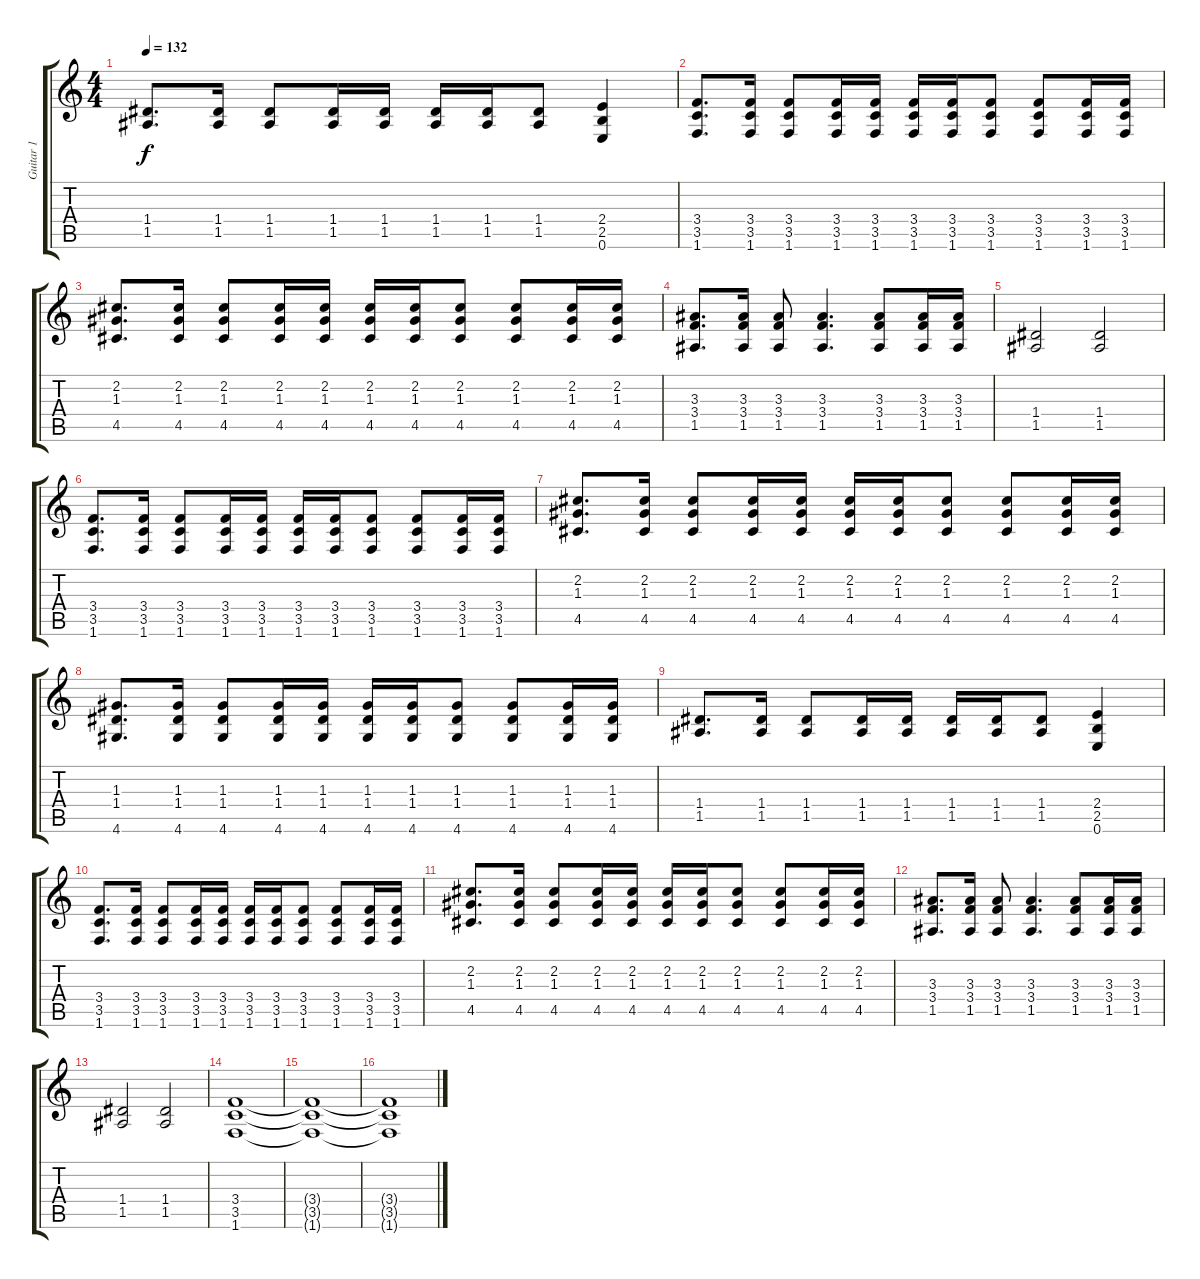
\track ("Guitar 1" "Guitar 1") {instrument distortionguitar}
\staff {score tabs}
\tuning (E4 B3 G3 D3 A2 E2) {hide}
\ts (4 4)
\tempo 132
\clef g2
\ks c
(1.4 1.5).8{d dy f} (1.4 1.5).16 (1.4 1.5).8 (1.4 1.5).16 (1.4 1.5).16 (1.4 1.5).16 (1.4 1.5).16 (1.4 1.5).8 (2.4 2.5 0.6).4 |
(3.4 3.5 1.6).8{d} (3.4 3.5 1.6).16 (3.4 3.5 1.6).8 (3.4 3.5 1.6).16 (3.4 3.5 1.6).16 (3.4 3.5 1.6).16 (3.4 3.5 1.6).16 (3.4 3.5 1.6).8 (3.4 3.5 1.6).8 (3.4 3.5 1.6).16 (3.4 3.5 1.6).16 |
(2.2 1.3 4.5).8{d} (2.2 1.3 4.5).16 (2.2 1.3 4.5).8 (2.2 1.3 4.5).16 (2.2 1.3 4.5).16 (2.2 1.3 4.5).16 (2.2 1.3 4.5).16 (2.2 1.3 4.5).8 (2.2 1.3 4.5).8 (2.2 1.3 4.5).16 (2.2 1.3 4.5).16 |
(3.3 3.4 1.5).8{d} (3.3 3.4 1.5).16 (3.3 3.4 1.5).8 (3.3 3.4 1.5).4{d} (3.3 3.4 1.5).8 (3.3 3.4 1.5).16 (3.3 3.4 1.5).16 |
(1.4 1.5).2 (1.4 1.5).2 |
(3.4 3.5 1.6).8{d} (3.4 3.5 1.6).16 (3.4 3.5 1.6).8 (3.4 3.5 1.6).16 (3.4 3.5 1.6).16 (3.4 3.5 1.6).16 (3.4 3.5 1.6).16 (3.4 3.5 1.6).8 (3.4 3.5 1.6).8 (3.4 3.5 1.6).16 (3.4 3.5 1.6).16 |
(2.2 1.3 4.5).8{d} (2.2 1.3 4.5).16 (2.2 1.3 4.5).8 (2.2 1.3 4.5).16 (2.2 1.3 4.5).16 (2.2 1.3 4.5).16 (2.2 1.3 4.5).16 (2.2 1.3 4.5).8 (2.2 1.3 4.5).8 (2.2 1.3 4.5).16 (2.2 1.3 4.5).16 |
(1.3 1.4 4.6).8{d} (1.3 1.4 4.6).16 (1.3 1.4 4.6).8 (1.3 1.4 4.6).16 (1.3 1.4 4.6).16 (1.3 1.4 4.6).16 (1.3 1.4 4.6).16 (1.3 1.4 4.6).8 (1.3 1.4 4.6).8 (1.3 1.4 4.6).16 (1.3 1.4 4.6).16 |
(1.4 1.5).8{d} (1.4 1.5).16 (1.4 1.5).8 (1.4 1.5).16 (1.4 1.5).16 (1.4 1.5).16 (1.4 1.5).16 (1.4 1.5).8 (2.4 2.5 0.6).4 |
(3.4 3.5 1.6).8{d} (3.4 3.5 1.6).16 (3.4 3.5 1.6).8 (3.4 3.5 1.6).16 (3.4 3.5 1.6).16 (3.4 3.5 1.6).16 (3.4 3.5 1.6).16 (3.4 3.5 1.6).8 (3.4 3.5 1.6).8 (3.4 3.5 1.6).16 (3.4 3.5 1.6).16 |
(2.2 1.3 4.5).8{d} (2.2 1.3 4.5).16 (2.2 1.3 4.5).8 (2.2 1.3 4.5).16 (2.2 1.3 4.5).16 (2.2 1.3 4.5).16 (2.2 1.3 4.5).16 (2.2 1.3 4.5).8 (2.2 1.3 4.5).8 (2.2 1.3 4.5).16 (2.2 1.3 4.5).16 |
(3.3 3.4 1.5).8{d} (3.3 3.4 1.5).16 (3.3 3.4 1.5).8 (3.3 3.4 1.5).4{d} (3.3 3.4 1.5).8 (3.3 3.4 1.5).16 (3.3 3.4 1.5).16 |
(1.4 1.5).2 (1.4 1.5).2 |
(3.4 3.5 1.6).1 |
(3.4{t} 3.5{t} 1.6{t}).1 |
(3.4{t} 3.5{t} 1.6{t}).1
